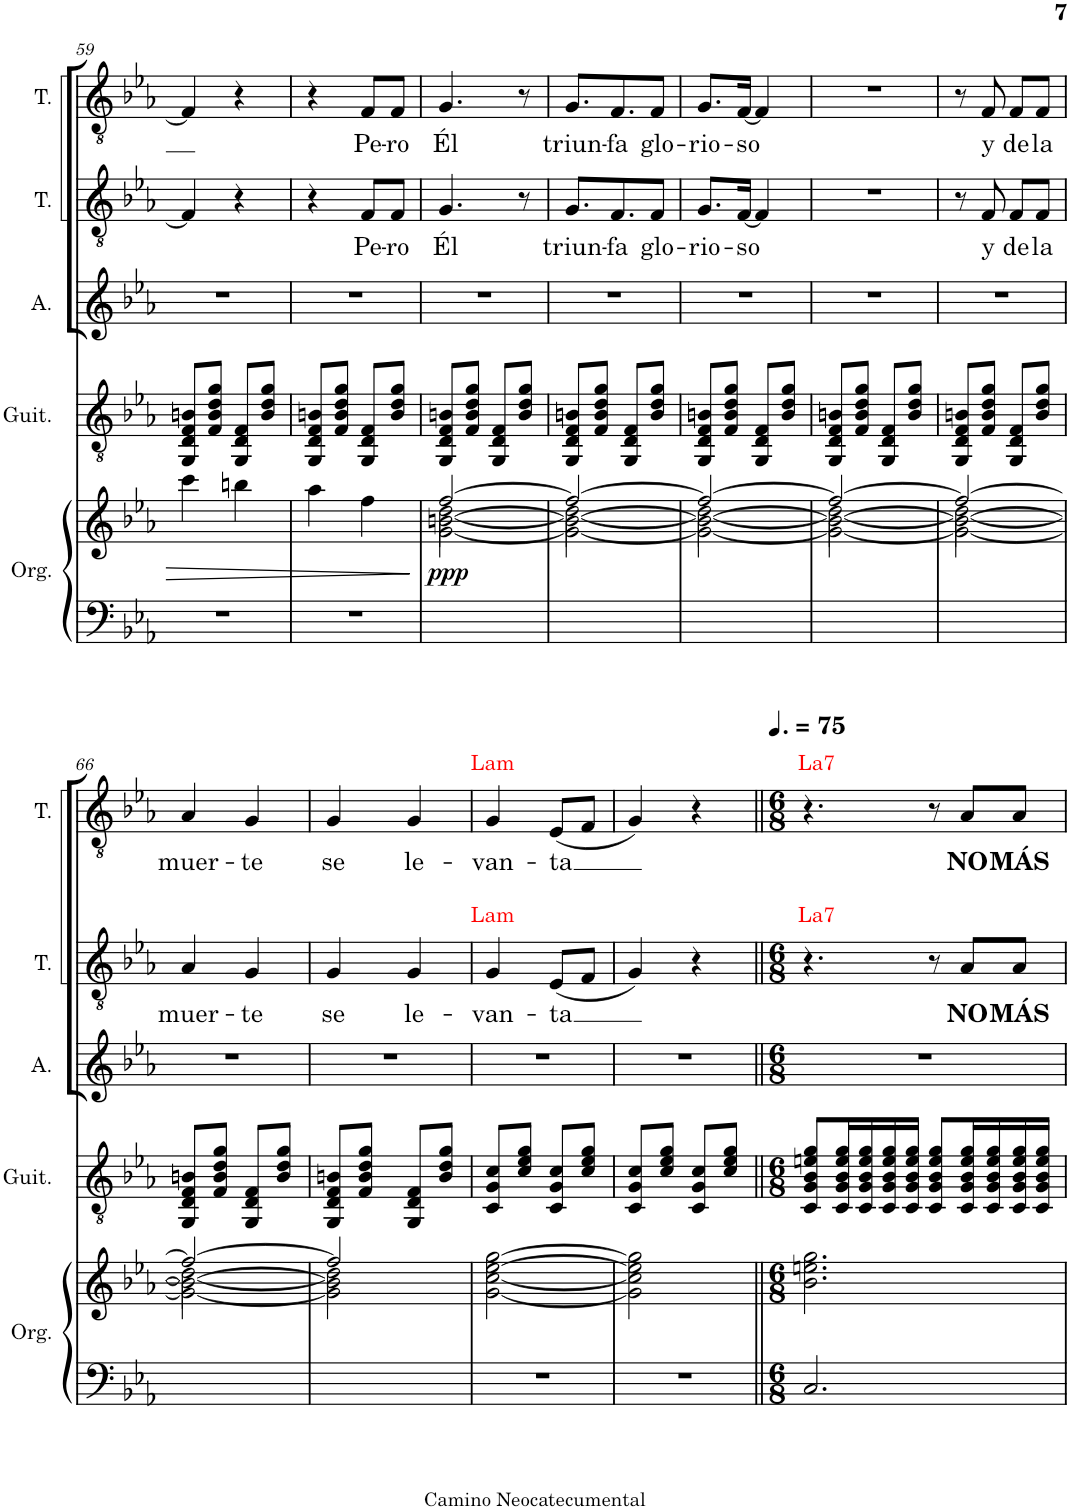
**kern	**kern	**dynam	**kern	**kern	**kern	**text	**text	**kern	**text	**text
*part5	*part5	*part5	*part4	*part3	*part2	*part2	*part2	*part1	*part1	*part1
*staff6	*staff5	*staff5/6	*staff4	*staff3	*staff2	*staff2	*staff2	*staff1	*staff1	*staff1
*I"Órgano	*	*	*I"Guitarra clásica	*I"Alto	*I"Tenor	*	*	*I"Tenor	*	*
*	*	*	*I'Guit.	*I'A.	*I'T.	*	*	*I'T.	*	*
!!LO:PB:g=z
*clefF4	*clefG2	*	*clefGv2	*clefG2	*clefGv2	*	*	*clefGv2	*	*
*	*	*	*	*	*	*	*	*Trd4c7	*	*
*k[b-e-a-]	*k[b-e-a-]	*	*k[b-e-a-]	*k[b-e-a-]	*k[b-e-a-]	*	*	*k[b-e-a-]	*	*
*M2/4	*M2/4	*	*M2/4	*M2/4	*M2/4	*	*	*M2/4	*	*
=59	=59	=59	=59	=59	=59	=59	=59	=59	=59	=59
2r	4ccc\	.	8GG/ 8D/ 8F/ 8Bn/L	2r	4F/]	.	.	4F/]	.	.
.	.	.	8F/ 8B/ 8d/ 8g/J	.	.	.	.	.	.	.
.	4bbn\	.	8GG/ 8D/ 8F/L	.	4r	.	.	4r	.	.
.	.	.	8B/ 8d/ 8g/J	.	.	.	.	.	.	.
=60	=60	=60	=60	=60	=60	=60	=60	=60	=60	=60
2r	4aa-\	.	8GG/ 8D/ 8F/ 8Bn/L	2r	4r	.	.	4r	.	.
.	.	.	8F/ 8B/ 8d/ 8g/J	.	.	.	.	.	.	.
!	!	!	!	!	!	!LO:LY:b	!	!	!LO:LY:b	!
.	4ff\	.	8GG/ 8D/ 8F/L	.	8F/L	Pe-	.	8F/L	Pe-	.
!	!	!	!	!	!	!LO:LY:b	!	!	!LO:LY:b	!
.	.	.	8B/ 8d/ 8g/J	.	8F/J	-ro	.	8F/J	-ro	.
=61	=61	=61	=61	=61	=61	=61	=61	=61	=61	=61
*	*^	*	*	*	*	*	*	*	*	*
*	*	*^	*	*	*	*	*	*	*	*	*
!	!	!	!	!LO:DY:b	!	!	!	!LO:LY:b	!	!	!LO:LY:b	!
2ryy	[2ff/	[2dd\	[2g\ [2bn\	ppp	8GG/ 8D/ 8F/ 8Bn/L	2r	4.G/	Él	.	4.G/	Él	.
.	.	.	.	.	8F/ 8B/ 8d/ 8g/J	.	.	.	.	.	.	.
.	.	.	.	.	8GG/ 8D/ 8F/L	.	.	.	.	.	.	.
.	.	.	.	.	8B/ 8d/ 8g/J	.	8r	.	.	8r	.	.
=62	=62	=62	=62	=62	=62	=62	=62	=62	=62	=62	=62	=62
!	!	!	!	!	!	!	!	!LO:LY:b	!	!	!LO:LY:b	!
2ryy	2ff/_	2dd\_	2g\_ 2b\_	.	8GG/ 8D/ 8F/ 8Bn/L	2r	8.G/L	triun-	.	8.G/L	triun-	.
.	.	.	.	.	8F/ 8B/ 8d/ 8g/J	.	.	.	.	.	.	.
!	!	!	!	!	!	!	!	!LO:LY:b	!	!	!LO:LY:b	!
.	.	.	.	.	.	.	8.F/	-fa	.	8.F/	-fa	.
.	.	.	.	.	8GG/ 8D/ 8F/L	.	.	.	.	.	.	.
!	!	!	!	!	!	!	!	!LO:LY:b	!	!	!LO:LY:b	!
.	.	.	.	.	8B/ 8d/ 8g/J	.	8F/J	glo-	.	8F/J	glo-	.
=63	=63	=63	=63	=63	=63	=63	=63	=63	=63	=63	=63	=63
!	!	!	!	!	!	!	!	!LO:LY:b	!	!	!LO:LY:b	!
2ryy	2ff/_	2dd\_	2g\_ 2b\_	.	8GG/ 8D/ 8F/ 8Bn/L	2r	8.G/L	-rio-	.	8.G/L	-rio-	.
.	.	.	.	.	8F/ 8B/ 8d/ 8g/J	.	.	.	.	.	.	.
!	!	!	!	!	!	!	!	!LO:LY:b	!	!	!LO:LY:b	!
.	.	.	.	.	.	.	[16F/Jk	-so	.	[16F/Jk	-so	.
.	.	.	.	.	8GG/ 8D/ 8F/L	.	4F/]	.	.	4F/]	.	.
.	.	.	.	.	8B/ 8d/ 8g/J	.	.	.	.	.	.	.
=64	=64	=64	=64	=64	=64	=64	=64	=64	=64	=64	=64	=64
2ryy	2ff/_	2dd\_	2g\_ 2b\_	.	8GG/ 8D/ 8F/ 8Bn/L	2r	2r	.	.	2r	.	.
.	.	.	.	.	8F/ 8B/ 8d/ 8g/J	.	.	.	.	.	.	.
.	.	.	.	.	8GG/ 8D/ 8F/L	.	.	.	.	.	.	.
.	.	.	.	.	8B/ 8d/ 8g/J	.	.	.	.	.	.	.
=65	=65	=65	=65	=65	=65	=65	=65	=65	=65	=65	=65	=65
2ryy	2ff/_	2dd\_	2g\_ 2b\_	.	8GG/ 8D/ 8F/ 8Bn/L	2r	8r	.	.	8r	.	.
!	!	!	!	!	!	!	!	!LO:LY:b	!	!	!LO:LY:b	!
.	.	.	.	.	8F/ 8B/ 8d/ 8g/J	.	8F/	y	.	8F/	y	.
!	!	!	!	!	!	!	!	!LO:LY:b	!	!	!LO:LY:b	!
.	.	.	.	.	8GG/ 8D/ 8F/L	.	8F/L	de	.	8F/L	de	.
!	!	!	!	!	!	!	!	!LO:LY:b	!	!	!LO:LY:b	!
.	.	.	.	.	8B/ 8d/ 8g/J	.	8F/J	la	.	8F/J	la	.
!!LO:LB:g=z
=66	=66	=66	=66	=66	=66	=66	=66	=66	=66	=66	=66	=66
!	!	!	!	!	!	!	!	!LO:LY:b	!	!	!LO:LY:b	!
2ryy	2ff/_	2dd\_	2g\_ 2b\_	.	8GG/ 8D/ 8F/ 8Bn/L	2r	4A-/	muer-	.	4A-/	muer-	.
.	.	.	.	.	8F/ 8B/ 8d/ 8g/J	.	.	.	.	.	.	.
!	!	!	!	!	!	!	!	!LO:LY:b	!	!	!LO:LY:b	!
.	.	.	.	.	8GG/ 8D/ 8F/L	.	4G/	-te	.	4G/	-te	.
.	.	.	.	.	8B/ 8d/ 8g/J	.	.	.	.	.	.	.
=67	=67	=67	=67	=67	=67	=67	=67	=67	=67	=67	=67	=67
!	!	!	!	!	!	!	!	!LO:LY:b	!	!	!LO:LY:b	!
2ryy	2ff/]	2dd\]	2g\] 2b\]	.	8GG/ 8D/ 8F/ 8Bn/L	2r	4G/	se	.	4G/	se	.
.	.	.	.	.	8F/ 8B/ 8d/ 8g/J	.	.	.	.	.	.	.
!	!	!	!	!	!	!	!	!LO:LY:b	!	!	!LO:LY:b	!
.	.	.	.	.	8GG/ 8D/ 8F/L	.	4G/	le-	.	4G/	le-	.
.	.	.	.	.	8B/ 8d/ 8g/J	.	.	.	.	.	.	.
*	*v	*v	*v	*	*	*	*	*	*	*	*	*
=68	=68	=68	=68	=68	=68	=68	=68	=68	=68	=68
!	!	!	!	!	!	!LO:LY:b	!LO:LY:a:color=#FF0000	!	!LO:LY:b	!LO:LY:a:color=#FF0000
2r	[2g\ [2cc\ [2ee-\ [2gg\	.	8C/ 8G/ 8c/L	2r	4G/	-van-	Lam	4G/	-van-	Lam
.	.	.	8c/ 8e-/ 8g/J	.	.	.	.	.	.	.
!	!	!	!	!	!	!LO:LY:b	!	!	!LO:LY:b	!
.	.	.	8C/ 8G/ 8c/L	.	(8E-/L	-ta	.	(8E-/L	-ta	.
.	.	.	8c/ 8e-/ 8g/J	.	8F/J	.	.	8F/J	.	.
=69	=69	=69	=69	=69	=69	=69	=69	=69	=69	=69
2r	2g\] 2cc\] 2ee-\] 2gg\]	.	8C/ 8G/ 8c/L	2r	4G/)	.	.	4G/)	.	.
.	.	.	8c/ 8e-/ 8g/J	.	.	.	.	.	.	.
.	.	.	8C/ 8G/ 8c/L	.	4r	.	.	4r	.	.
.	.	.	8c/ 8e-/ 8g/J	.	.	.	.	.	.	.
=70||	=70||	=70||	=70||	=70||	=70||	=70||	=70||	=70||	=70||	=70||
*M6/8	*M6/8	*	*M6/8	*M6/8	*M6/8	*	*	*M6/8	*	*
*	*	*	*	*	*	*	*	*MM113	*	*
!	!	!	!	!	!	!	!LO:LY:a:color=#FF0000	!	!	!LO:LY:a:color=#FF0000
2.C/	2.b-\ 2.een\ 2.gg\	.	8C/ 8G/ 8B-/ 8en/ 8g/L	2.r	4.r	.	La7	4.r	.	La7
.	.	.	16C/ 16G/ 16B-/ 16e/ 16g/L	.	.	.	.	.	.	.
.	.	.	16C/ 16G/ 16B-/ 16e/ 16g/	.	.	.	.	.	.	.
.	.	.	16C/ 16G/ 16B-/ 16e/ 16g/	.	.	.	.	.	.	.
.	.	.	16C/ 16G/ 16B-/ 16e/ 16g/JJ	.	.	.	.	.	.	.
.	.	.	8C/ 8G/ 8B-/ 8e/ 8g/L	.	8r	.	.	8r	.	.
!	!	!	!	!	!	!LO:LY:b	!	!	!LO:LY:b	!
.	.	.	16C/ 16G/ 16B-/ 16e/ 16g/L	.	8A-/L	NO	.	8A-/L	NO	.
.	.	.	16C/ 16G/ 16B-/ 16e/ 16g/	.	.	.	.	.	.	.
!	!	!	!	!	!	!LO:LY:b	!	!	!LO:LY:b	!
.	.	.	16C/ 16G/ 16B-/ 16e/ 16g/	.	8A-/J	MÁS	.	8A-/J	MÁS	.
.	.	.	16C/ 16G/ 16B-/ 16e/ 16g/JJ	.	.	.	.	.	.	.
=	=	=	=	=	=	=	=	=	=	=
*-	*-	*-	*-	*-	*-	*-	*-	*-	*-	*-
